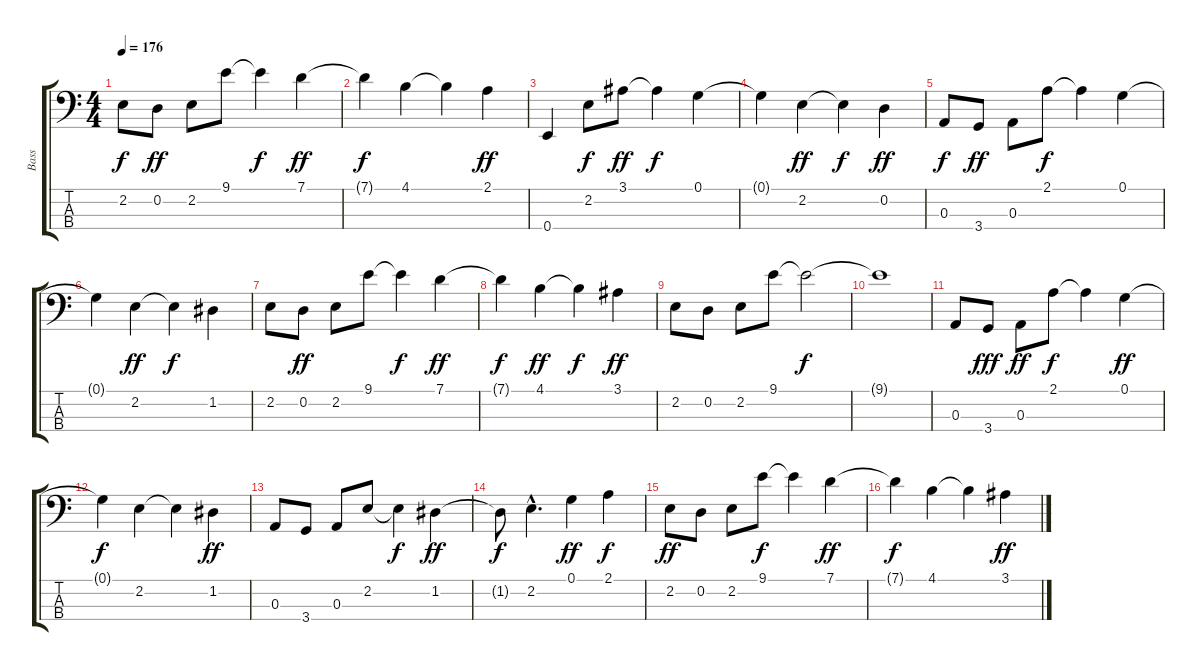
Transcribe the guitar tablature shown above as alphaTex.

\track ("Bass" "Bass") {instrument electricbasspick}
\staff {score tabs}
\tuning (G2 D2 A1 E1) {hide}
\ts (4 4)
\tempo 176
\clef f4
\ks c
2.2.8{dy f} 0.2.8{dy ff} 2.2.8 9.1.8 9.1{t}.4{dy f} 7.1.4{dy ff} |
7.1{t}.4{dy f} 4.1.4 4.1{t}.4 2.1.4{dy ff} |
0.4.4 2.2.8{dy f} 3.1.8{dy ff} 3.1{t}.4{dy f} 0.1.4 |
0.1{t}.4 2.2.4{dy ff} 2.2{t}.4{dy f} 0.2.4{dy ff} |
0.3.8{dy f} 3.4.8{dy ff} 0.3.8 2.1.8{dy f} 2.1{t}.4 0.1.4 |
0.1{t}.4 2.2.4{dy ff} 2.2{t}.4{dy f} 1.2.4 |
2.2.8 0.2.8{dy ff} 2.2.8 9.1.8 9.1{t}.4{dy f} 7.1.4{dy ff} |
7.1{t}.4{dy f} 4.1.4{dy ff} 4.1{t}.4{dy f} 3.1.4{dy ff} |
2.2.8 0.2.8 2.2.8 9.1.8 9.1{t}.2{dy f} |
9.1{t}.1 |
0.3.8 3.4.8{dy fff} 0.3.8{dy ff} 2.1.8{dy f} 2.1{t}.4 0.1.4{dy ff} |
0.1{t}.4{dy f} 2.2.4 2.2{t}.4 1.2.4{dy ff} |
0.3.8 3.4.8 0.3.8 2.2.8 2.2{t}.4{dy f} 1.2.4{dy ff} |
1.2{t}.8{dy f} 2.2{hac}.4{d} 0.1.4{dy ff} 2.1.4{dy f} |
2.2.8{dy ff} 0.2.8 2.2.8 9.1.8{dy f} 9.1{t}.4 7.1.4{dy ff} |
7.1{t}.4{dy f} 4.1.4 4.1{t}.4 3.1.4{dy ff}
